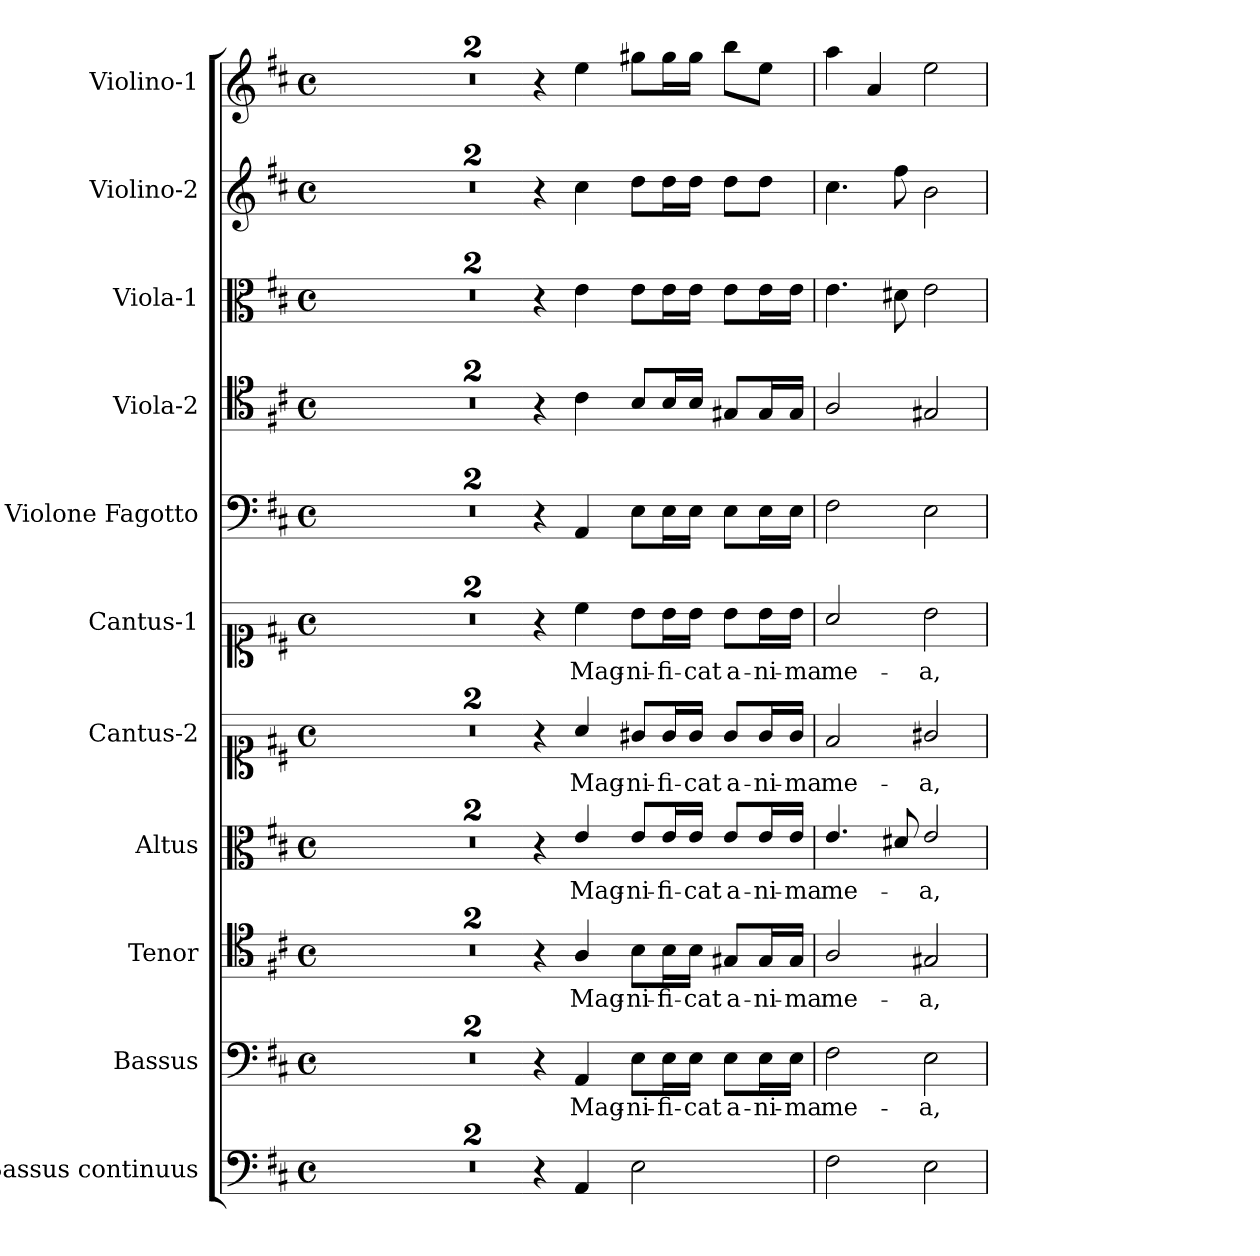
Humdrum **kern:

**kern	**kern	**text	**kern	**text	**kern	**text	**kern	**text	**kern	**text	**kern	**kern	**kern	**kern	**kern
*part11	*part10	*part10	*part9	*part9	*part8	*part8	*part7	*part7	*part6	*part6	*part5	*part4	*part3	*part2	*part1
*staff11	*staff10	*staff10	*staff9	*staff9	*staff8	*staff8	*staff7	*staff7	*staff6	*staff6	*staff5	*staff4	*staff3	*staff2	*staff1
*I"Bassus continuus	*I"Bassus	*	*I"Tenor	*	*I"Altus	*	*I"Cantus-2	*	*I"Cantus-1	*	*I"Violone Fagotto	*I"Viola-2	*I"Viola-1	*I"Violino-2	*I"Violino-1
*clefF4	*clefF4	*	*clefC4	*	*clefC3	*	*clefC1	*	*clefC1	*	*clefF4	*clefC4	*clefC3	*clefG2	*clefG2
*k[f#c#]	*k[f#c#]	*	*k[f#c#]	*	*k[f#c#]	*	*k[f#c#]	*	*k[f#c#]	*	*k[f#c#]	*k[f#c#]	*k[f#c#]	*k[f#c#]	*k[f#c#]
*D:	*D:	*	*D:	*	*D:	*	*D:	*	*D:	*	*D:	*D:	*D:	*D:	*D:
*M4/4	*M4/4	*	*M4/4	*	*M4/4	*	*M4/4	*	*M4/4	*	*M4/4	*M4/4	*M4/4	*M4/4	*M4/4
*met(c)	*met(c)	*	*met(c)	*	*met(c)	*	*met(c)	*	*met(c)	*	*met(c)	*met(c)	*met(c)	*met(c)	*met(c)
=1	=1	=1	=1	=1	=1	=1	=1	=1	=1	=1	=1	=1	=1	=1	=1
1ryy	1ryy	.	1ryy	.	1ryy	.	1ryy	.	1ryy	.	1ryy	1ryy	1ryy	1ryy	1ryy
=2-	=2-	=2-	=2-	=2-	=2-	=2-	=2-	=2-	=2-	=2-	=2-	=2-	=2-	=2-	=2-
1ryy	1ryy	.	1ryy	.	1ryy	.	1ryy	.	1ryy	.	1ryy	1ryy	1ryy	1ryy	1ryy
=3	=3	=3	=3	=3	=3	=3	=3	=3	=3	=3	=3	=3	=3	=3	=3
*	*	*	*clefGv2	*	*clefG2	*	*clefG2	*	*clefG2	*	*	*clefC3	*	*	*
1ryy	1ryy	.	1ryy	.	1ryy	.	1ryy	.	1ryy	.	1ryy	1ryy	1ryy	1ryy	1ryy
=3X1-	=3X1-	=3X1-	=3X1-	=3X1-	=3X1-	=3X1-	=3X1-	=3X1-	=3X1-	=3X1-	=3X1-	=3X1-	=3X1-	=3X1-	=3X1-
4r	4r	.	4r	.	4r	.	4r	.	4r	.	4r	4r	4r	4r	4r
!	!	!LO:LY:b	!	!LO:LY:b	!	!LO:LY:b	!	!LO:LY:b	!	!LO:LY:b	!	!	!	!	!
4AA!/	4AA/	Mag-	4A/	Mag-	4e/	Mag-	4a/	Mag-	4cc#\	Mag-	4AA/	4c#\	4e\	4cc#\	4ee\
!	!	!LO:LY:b	!	!LO:LY:b	!	!LO:LY:b	!	!LO:LY:b	!	!LO:LY:b	!	!	!	!	!
2E!\	8E\L	-ni-	8B\L	-ni-	8e/L	-ni-	8g#X/L	-ni-	8b\L	-ni-	8E\L	8B/L	8e\L	8dd\L	8gg#X\L
!	!	!LO:LY:b	!	!LO:LY:b	!	!LO:LY:b	!	!LO:LY:b	!	!LO:LY:b	!	!	!	!	!
.	16E\L	-fi-	16B\L	-fi-	16e/L	-fi-	16g#/L	-fi-	16b\L	-fi-	16E\L	16B/L	16e\L	16dd\L	16gg#\L
!	!	!LO:LY:b	!	!LO:LY:b	!	!LO:LY:b	!	!LO:LY:b	!	!LO:LY:b	!	!	!	!	!
.	16E\JJ	-cat	16B\JJ	-cat	16e/JJ	-cat	16g#/JJ	-cat	16b\JJ	-cat	16E\JJ	16B/JJ	16e\JJ	16dd\JJ	16gg#\JJ
!	!	!LO:LY:b	!	!LO:LY:b	!	!LO:LY:b	!	!LO:LY:b	!	!LO:LY:b	!	!	!	!	!
.	8E\L	a-	8G#X/L	a-	8e/L	a-	8g#/L	a-	8b\L	a-	8E\L	8G#X/L	8e\L	8dd\L	8bb\L
!	!	!LO:LY:b	!	!LO:LY:b	!	!LO:LY:b	!	!LO:LY:b	!	!LO:LY:b	!	!	!	!	!
.	16E\L	-ni-	16G#/L	-ni-	16e/L	-ni-	16g#/L	-ni-	16b\L	-ni-	16E\L	16G#/L	16e\L	8dd\J	8ee\J
!	!	!LO:LY:b	!	!LO:LY:b	!	!LO:LY:b	!	!LO:LY:b	!	!LO:LY:b	!	!	!	!	!
.	16E\JJ	-ma	16G#/JJ	-ma	16e/JJ	-ma	16g#/JJ	-ma	16b\JJ	-ma	16E\JJ	16G#/JJ	16e\JJ	.	.
=4	=4	=4	=4	=4	=4	=4	=4	=4	=4	=4	=4	=4	=4	=4	=4
!	!	!LO:LY:b	!	!LO:LY:b	!	!LO:LY:b	!	!LO:LY:b	!	!LO:LY:b	!	!	!	!	!
2F#!\	2F#\	me-	2A/	me-	4.e/	me-	2f#/	me-	2a/	me-	2F#\	2A/	4.e\	4.cc#\	4aa\
.	.	.	.	.	.	.	.	.	.	.	.	.	.	.	4a/
.	.	.	.	.	8d#X/	.	.	.	.	.	.	.	8d#X\	8ff#\	.
!	!	!LO:LY:b	!	!LO:LY:b	!	!LO:LY:b	!	!LO:LY:b	!	!LO:LY:b	!	!	!	!	!
2E!\	2E\	-a,	2G#X/	-a,	2e/	-a,	2g#X/	-a,	2b\	-a,	2E\	2G#X/	2e\	2b\	2ee\
=	=	=	=	=	=	=	=	=	=	=	=	=	=	=	=
*-	*-	*-	*-	*-	*-	*-	*-	*-	*-	*-	*-	*-	*-	*-	*-
